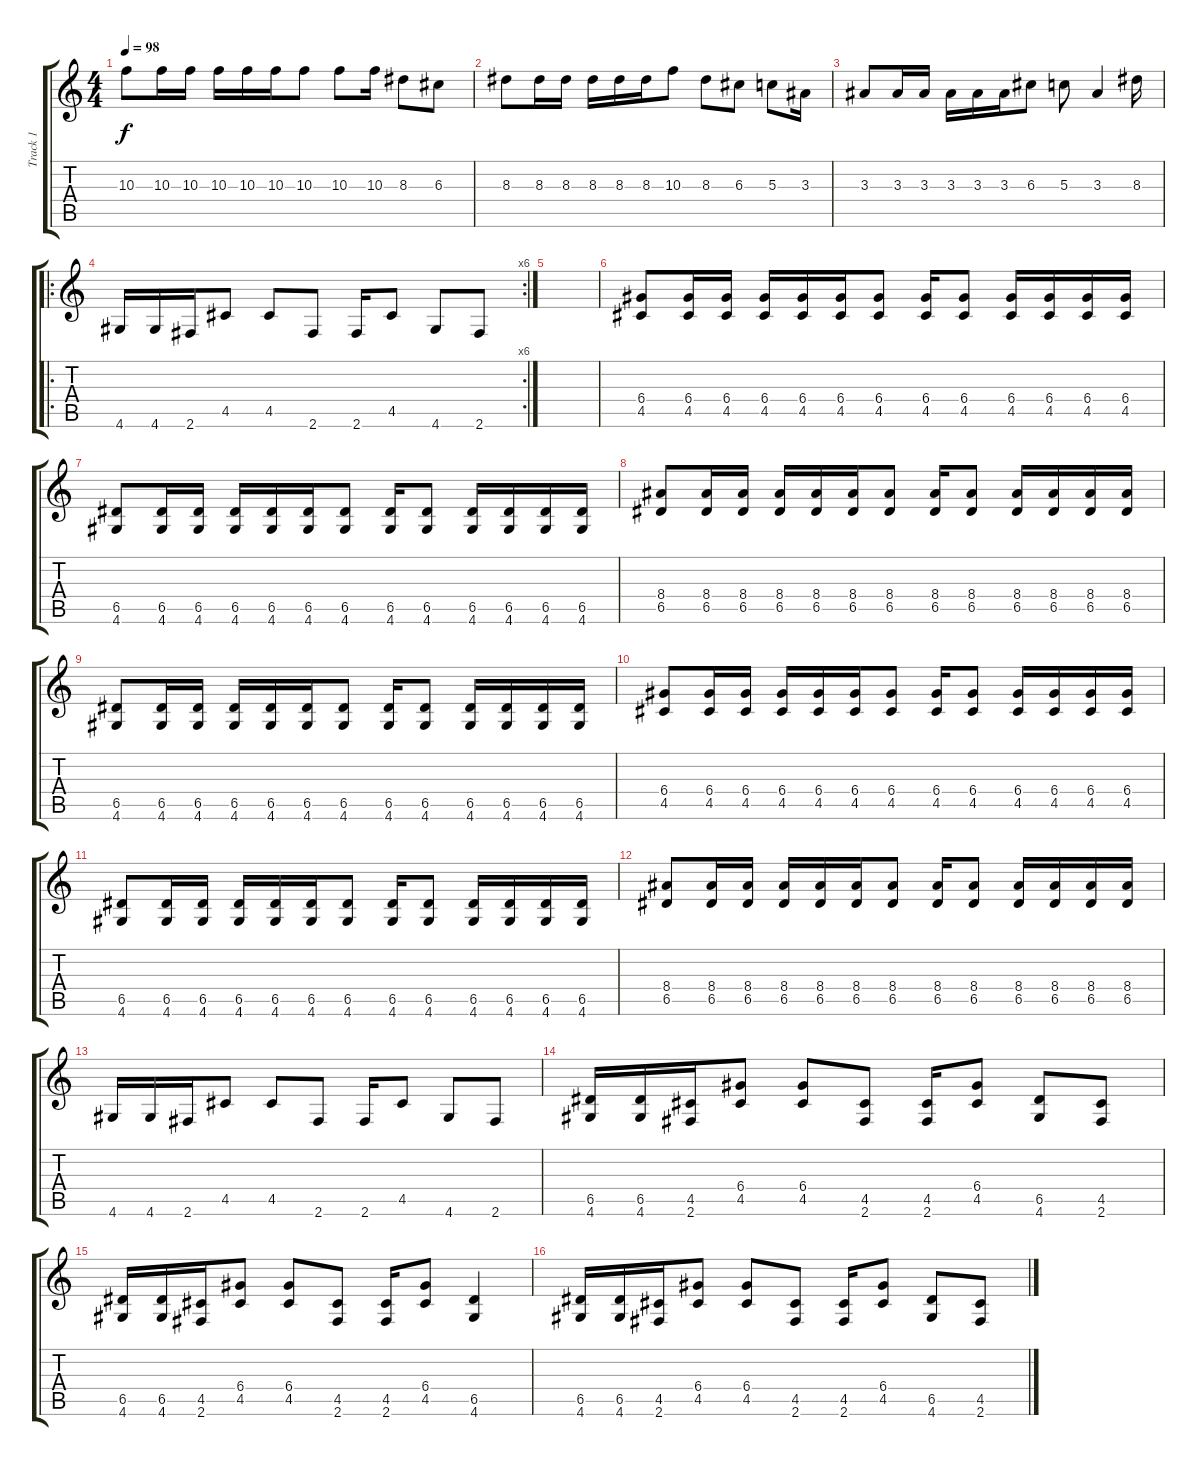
\track ("Track 1" "Track 1") {instrument distortionguitar}
\staff {score tabs}
\tuning (E4 B3 G3 D3 A2 E2) {hide}
\ts (4 4)
\tempo 98
\clef g2
\ks c
10.3.8{dy f} 10.3.16 10.3.16 10.3.16 10.3.16 10.3.16 10.3.8 10.3.8 10.3.16 8.3.8 6.3.8 |
8.3.8 8.3.16 8.3.16 8.3.16 8.3.16 8.3.16 10.3.8 8.3.8 6.3.8 5.3.8 3.3.16 |
3.3.8 3.3.16 3.3.16 3.3.16 3.3.16 3.3.16 6.3.8 5.3.8 3.3.4 8.3.16 |
\ro
\rc 6
4.6.16{volume 11} 4.6.16 2.6.16 4.5.8 4.5.8 2.6.8 2.6.16 4.5.8 4.6.8 2.6.8 |
|
(6.4 4.5).8{volume 14} (6.4 4.5).16 (6.4 4.5).16 (6.4 4.5).16 (6.4 4.5).16 (6.4 4.5).16 (6.4 4.5).8 (6.4 4.5).16 (6.4 4.5).8 (6.4 4.5).16 (6.4 4.5).16 (6.4 4.5).16 (6.4 4.5).16 |
(6.5 4.6).8 (6.5 4.6).16 (6.5 4.6).16 (6.5 4.6).16 (6.5 4.6).16 (6.5 4.6).16 (6.5 4.6).8 (6.5 4.6).16 (6.5 4.6).8 (6.5 4.6).16 (6.5 4.6).16 (6.5 4.6).16 (6.5 4.6).16 |
(8.4 6.5).8 (8.4 6.5).16 (8.4 6.5).16 (8.4 6.5).16 (8.4 6.5).16 (8.4 6.5).16 (8.4 6.5).8 (8.4 6.5).16 (8.4 6.5).8 (8.4 6.5).16 (8.4 6.5).16 (8.4 6.5).16 (8.4 6.5).16 |
(6.5 4.6).8 (6.5 4.6).16 (6.5 4.6).16 (6.5 4.6).16 (6.5 4.6).16 (6.5 4.6).16 (6.5 4.6).8 (6.5 4.6).16 (6.5 4.6).8 (6.5 4.6).16 (6.5 4.6).16 (6.5 4.6).16 (6.5 4.6).16 |
(6.4 4.5).8 (6.4 4.5).16 (6.4 4.5).16 (6.4 4.5).16 (6.4 4.5).16 (6.4 4.5).16 (6.4 4.5).8 (6.4 4.5).16 (6.4 4.5).8 (6.4 4.5).16 (6.4 4.5).16 (6.4 4.5).16 (6.4 4.5).16 |
(6.5 4.6).8 (6.5 4.6).16 (6.5 4.6).16 (6.5 4.6).16 (6.5 4.6).16 (6.5 4.6).16 (6.5 4.6).8 (6.5 4.6).16 (6.5 4.6).8 (6.5 4.6).16 (6.5 4.6).16 (6.5 4.6).16 (6.5 4.6).16 |
(8.4 6.5).8 (8.4 6.5).16 (8.4 6.5).16 (8.4 6.5).16 (8.4 6.5).16 (8.4 6.5).16 (8.4 6.5).8 (8.4 6.5).16 (8.4 6.5).8 (8.4 6.5).16 (8.4 6.5).16 (8.4 6.5).16 (8.4 6.5).16 |
4.6.16{volume 11} 4.6.16 2.6.16 4.5.8 4.5.8 2.6.8 2.6.16 4.5.8 4.6.8 2.6.8 |
(6.5 4.6).16{volume 14} (6.5 4.6).16 (4.5 2.6).16 (6.4 4.5).8 (6.4 4.5).8 (4.5 2.6).8 (4.5 2.6).16 (6.4 4.5).8 (6.5 4.6).8 (4.5 2.6).8 |
(6.5 4.6).16 (6.5 4.6).16 (4.5 2.6).16 (6.4 4.5).8 (6.4 4.5).8 (4.5 2.6).8 (4.5 2.6).16 (6.4 4.5).8 (6.5 4.6).4 |
(6.5 4.6).16 (6.5 4.6).16 (4.5 2.6).16 (6.4 4.5).8 (6.4 4.5).8 (4.5 2.6).8 (4.5 2.6).16 (6.4 4.5).8 (6.5 4.6).8 (4.5 2.6).8
